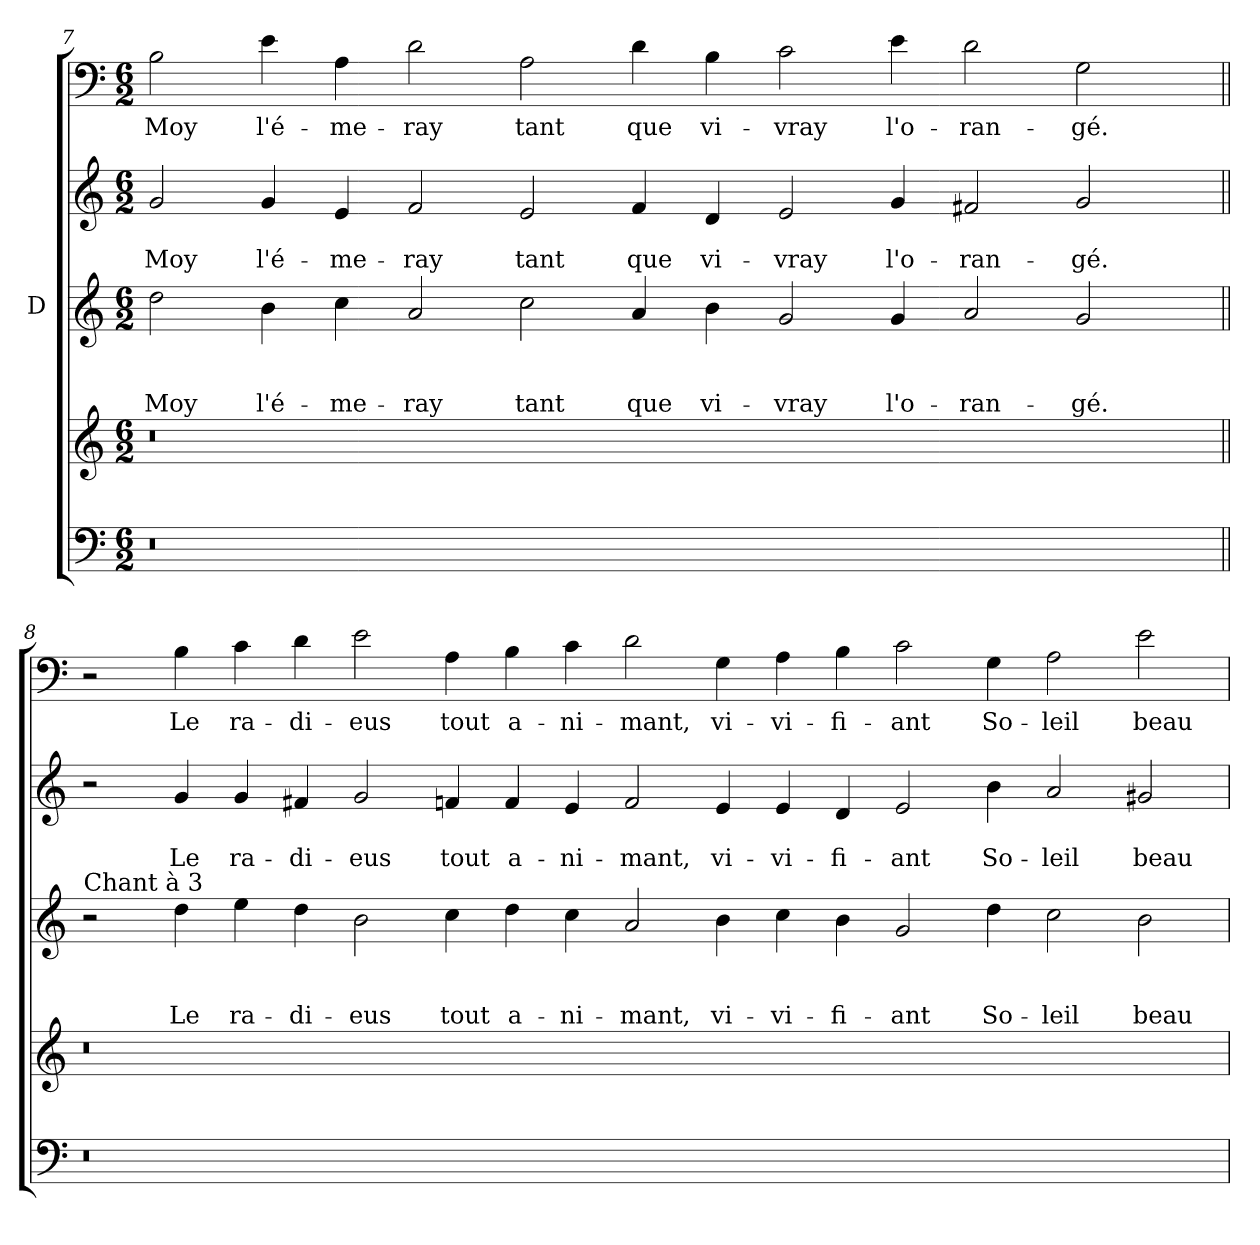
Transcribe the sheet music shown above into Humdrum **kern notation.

**kern	**kern	**kern	**text	**text	**text	**kern	**text	**text	**kern	**text
*part5	*part4	*part3	*part3	*part3	*part3	*part2	*part2	*part2	*part1	*part1
*staff5	*staff4	*staff3	*staff3	*staff3	*staff3	*staff2	*staff2	*staff2	*staff1	*staff1
*	*	*I"D	*	*	*	*	*	*	*	*
!!LO:LB:g=z
*clefF4	*clefG2	*clefG2	*	*	*	*clefG2	*	*	*clefF4	*
*k[]	*k[]	*k[]	*	*	*	*k[]	*	*	*k[]	*
*C:	*C:	*C:	*	*	*	*C:	*	*	*C:	*
*M6/2	*M6/2	*M6/2	*	*	*	*M6/2	*	*	*M6/2	*
=7	=7	=7	=7	=7	=7	=7	=7	=7	=7	=7
!	!	!	!	!	!LO:LY:b	!	!	!LO:LY:b	!	!LO:LY:b
0.r	0.r	2dd\	.	.	Moy	2g/	.	Moy	2B\	Moy
!	!	!	!	!	!LO:LY:b	!	!	!LO:LY:b	!	!LO:LY:b
.	.	4b\	.	.	l'é-	4g/	.	l'é-	4e\	l'é-
!	!	!	!	!	!LO:LY:b	!	!	!LO:LY:b	!	!LO:LY:b
.	.	4cc\	.	.	-me-	4e/	.	-me-	4A\	-me-
!	!	!	!	!	!LO:LY:b	!	!	!LO:LY:b	!	!LO:LY:b
.	.	2a/	.	.	-ray	2f/	.	-ray	2d\	-ray
!	!	!	!	!	!LO:LY:b	!	!	!LO:LY:b	!	!LO:LY:b
.	.	2cc\	.	.	tant	2e/	.	tant	2A\	tant
!	!	!	!	!	!LO:LY:b	!	!	!LO:LY:b	!	!LO:LY:b
.	.	4a/	.	.	que	4f/	.	que	4d\	que
!	!	!	!	!	!LO:LY:b	!	!	!LO:LY:b	!	!LO:LY:b
.	.	4b\	.	.	vi-	4d/	.	vi-	4B\	vi-
!	!	!	!	!	!LO:LY:b	!	!	!LO:LY:b	!	!LO:LY:b
.	.	2g/	.	.	-vray	2e/	.	-vray	2c\	-vray
!	!	!	!	!	!LO:LY:b	!	!	!LO:LY:b	!	!LO:LY:b
1ryy	1ryy	4g/	.	.	l'o-	4g/	.	l'o-	4e\	l'o-
!	!	!	!	!	!LO:LY:b	!	!	!LO:LY:b	!	!LO:LY:b
.	.	2a/	.	.	-ran-	2f#X/	.	-ran-	2d\	-ran-
!	!	!	!	!	!LO:LY:b	!	!	!LO:LY:b	!	!LO:LY:b
.	.	2g/	.	.	-gé.	2g/	.	-gé.	2G\	-gé.
4ryy	4ryy	.	.	.	.	.	.	.	.	.
!!LO:LB:g=z
=8||	=8||	=8||	=8||	=8||	=8||	=8||	=8||	=8||	=8||	=8||
!	!	!LO:TX:a:t=Chant à 3	!	!	!	!	!	!	!	!
0.r	0.r	2r	.	.	.	2r	.	.	2r	.
!	!	!	!	!	!LO:LY:b	!	!	!LO:LY:b	!	!LO:LY:b
.	.	4dd\	.	.	Le	4g/	.	Le	4B\	Le
!	!	!	!	!	!LO:LY:b	!	!	!LO:LY:b	!	!LO:LY:b
.	.	4ee\	.	.	ra-	4g/	.	ra-	4c\	ra-
!	!	!	!	!	!LO:LY:b	!	!	!LO:LY:b	!	!LO:LY:b
.	.	4dd\	.	.	-di-	4f#X/	.	-di-	4d\	-di-
!	!	!	!	!	!LO:LY:b	!	!	!LO:LY:b	!	!LO:LY:b
.	.	2b\	.	.	-eus	2g/	.	-eus	2e\	-eus
!	!	!	!	!	!LO:LY:b	!	!	!LO:LY:b	!	!LO:LY:b
.	.	4cc\	.	.	tout	4fn/	.	tout	4A\	tout
!	!	!	!	!	!LO:LY:b	!	!	!LO:LY:b	!	!LO:LY:b
.	.	4dd\	.	.	a-	4f/	.	a-	4B\	a-
!	!	!	!	!	!LO:LY:b	!	!	!LO:LY:b	!	!LO:LY:b
.	.	4cc\	.	.	-ni-	4e/	.	-ni-	4c\	-ni-
!	!	!	!	!	!LO:LY:b	!	!	!LO:LY:b	!	!LO:LY:b
.	.	2a/	.	.	-mant,	2f/	.	-mant,	2d\	-mant,
!	!	!	!	!	!LO:LY:b	!	!	!LO:LY:b	!	!LO:LY:b
0ryy	0ryy	4b\	.	.	vi-	4e/	.	vi-	4G\	vi-
!	!	!	!	!	!LO:LY:b	!	!	!LO:LY:b	!	!LO:LY:b
.	.	4cc\	.	.	-vi-	4e/	.	-vi-	4A\	-vi-
!	!	!	!	!	!LO:LY:b	!	!	!LO:LY:b	!	!LO:LY:b
.	.	4b\	.	.	-fi-	4d/	.	-fi-	4B\	-fi-
!	!	!	!	!	!LO:LY:b	!	!	!LO:LY:b	!	!LO:LY:b
.	.	2g/	.	.	-ant	2e/	.	-ant	2c\	-ant
!	!	!	!	!	!LO:LY:b	!	!	!LO:LY:b	!	!LO:LY:b
.	.	4dd\	.	.	So-	4b\	.	So-	4G\	So-
!	!	!	!	!	!LO:LY:b	!	!	!LO:LY:b	!	!LO:LY:b
.	.	2cc\	.	.	-leil	2a/	.	-leil	2A\	-leil
!	!	!	!	!	!LO:LY:b	!	!	!LO:LY:b	!	!LO:LY:b
2ryy	2ryy	2b\	.	.	beau	2g#X/	.	beau	2e\	beau
=	=	=	=	=	=	=	=	=	=	=
*-	*-	*-	*-	*-	*-	*-	*-	*-	*-	*-
